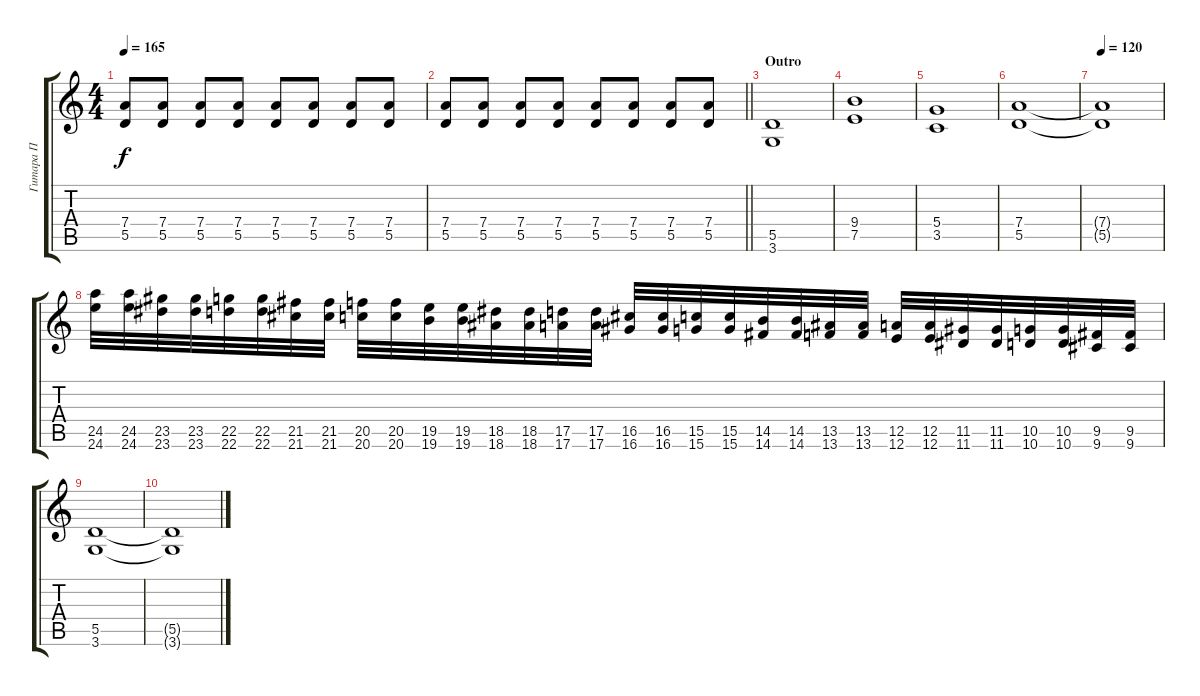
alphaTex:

\track ("Гитара П" "Гитара П") {instrument overdrivenguitar}
\staff {score tabs}
\tuning (E4 B3 G3 D3 A2 E2) {hide}
\ts (4 4)
\tempo 165
\clef g2
\ks c
(7.4 5.5).8{dy f} (7.4 5.5).8 (7.4 5.5).8 (7.4 5.5).8 (7.4 5.5).8 (7.4 5.5).8 (7.4 5.5).8 (7.4 5.5).8 |
\barLineRight lightlight
(7.4 5.5).8 (7.4 5.5).8 (7.4 5.5).8 (7.4 5.5).8 (7.4 5.5).8 (7.4 5.5).8 (7.4 5.5).8 (7.4 5.5).8 |
\section ("" "Outro")
(5.5 3.6).1 |
(9.4 7.5).1 |
(5.4 3.5).1 |
(7.4 5.5).1 |
\tempo 120
(7.4{t} 5.5{t}).1 |
(24.5 24.6).32 (24.5 24.6).32 (23.5 23.6).32 (23.5 23.6).32 (22.5 22.6).32 (22.5 22.6).32 (21.5 21.6).32 (21.5 21.6).32 (20.5 20.6).32 (20.5 20.6).32 (19.5 19.6).32 (19.5 19.6).32 (18.5 18.6).32 (18.5 18.6).32 (17.5 17.6).32 (17.5 17.6).32 (16.5 16.6).32 (16.5 16.6).32 (15.5 15.6).32 (15.5 15.6).32 (14.5 14.6).32 (14.5 14.6).32 (13.5 13.6).32 (13.5 13.6).32 (12.5 12.6).32 (12.5 12.6).32 (11.5 11.6).32 (11.5 11.6).32 (10.5 10.6).32 (10.5 10.6).32 (9.5 9.6).32 (9.5 9.6).32 |
(5.5 3.6).1 |
(5.5{t} 3.6{t}).1
